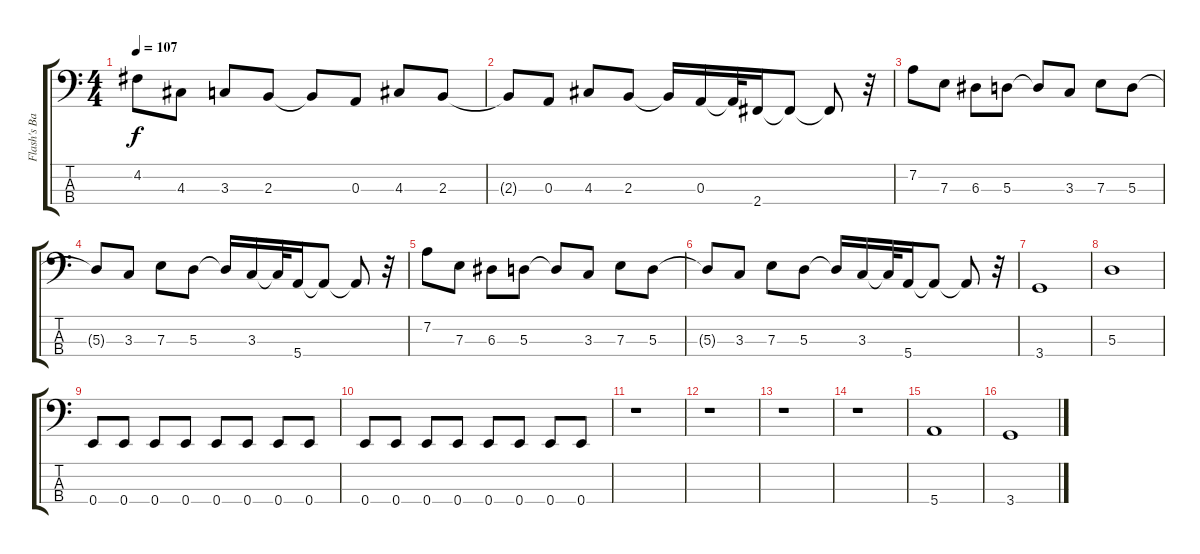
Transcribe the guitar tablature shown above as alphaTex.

\track ("Flash's Bass" "Flash's Ba") {instrument electricbassfinger}
\staff {score tabs}
\tuning (G2 D2 A1 E1) {hide}
\ts (4 4)
\tempo 107
\clef f4
\ks c
4.2.8{dy f} 4.3.8 3.3.8 2.3.8 2.3{t}.8 0.3.8 4.3.8 2.3.8 |
2.3{t}.8 0.3.8 4.3.8 2.3.8 2.3{t}.16 0.3.16 0.3{t}.32 2.4.16 2.4{t}.8 2.4{t}.8 r.32 |
7.2.8 7.3.8 6.3.8 5.3.8 5.3{t}.8 3.3.8 7.3.8 5.3.8 |
5.3{t}.8 3.3.8 7.3.8 5.3.8 5.3{t}.16 3.3.16 3.3{t}.32 5.4.16 5.4{t}.8 5.4{t}.8 r.32 |
7.2.8 7.3.8 6.3.8 5.3.8 5.3{t}.8 3.3.8 7.3.8 5.3.8 |
5.3{t}.8 3.3.8 7.3.8 5.3.8 5.3{t}.16 3.3.16 3.3{t}.32 5.4.16 5.4{t}.8 5.4{t}.8 r.32 |
3.4.1 |
5.3.1 |
0.4.8 0.4.8 0.4.8 0.4.8 0.4.8 0.4.8 0.4.8 0.4.8 |
0.4.8 0.4.8 0.4.8 0.4.8 0.4.8 0.4.8 0.4.8 0.4.8 |
r.1 |
r.1 |
r.1 |
r.1 |
5.4.1 |
3.4.1
